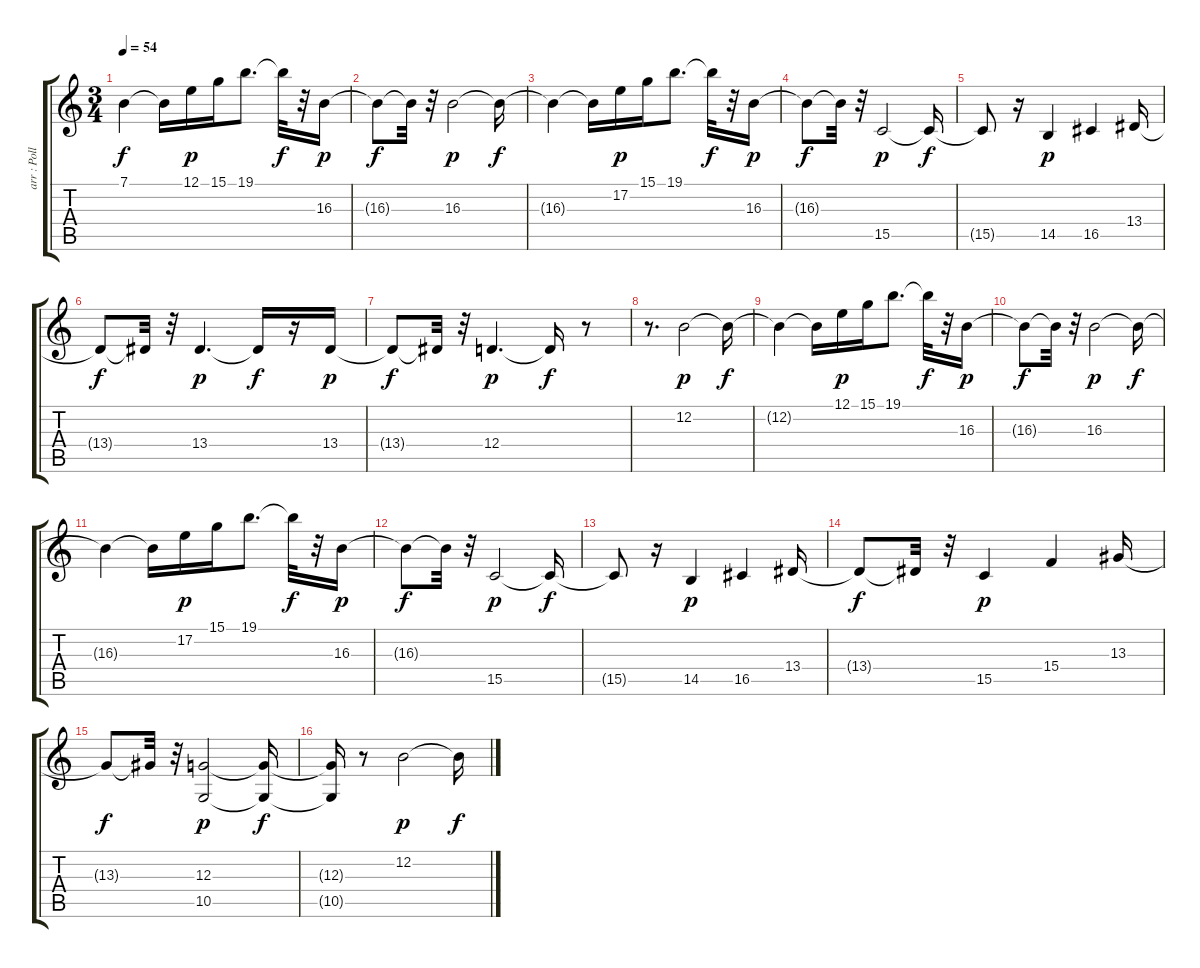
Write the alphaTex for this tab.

\track ("arr : Pollen" "arr : Poll") {instrument clarinet}
\staff {score tabs}
\tuning (E4 B3 G3 D3 A2 E2) {hide}
\ts (3 4)
\tempo 54
\clef g2
\ks c
7.1{t}.4{dy f} 7.1{t}.16 12.1.16{dy p} 15.1.16 19.1.8{d} 19.1{t}.32{dy f} r.32 16.3.16{dy p} |
16.3{t}.8{dy f} 16.3{t}.32 r.32 16.3.2{dy p} 16.3{t}.16{dy f} |
16.3{t}.4 16.3{t}.16 17.2.16{dy p} 15.1.16 19.1.8{d} 19.1{t}.32{dy f} r.32 16.3.16{dy p} |
16.3{t}.8{dy f} 16.3{t}.32 r.32 15.5.2{dy p} 15.5{t}.16{dy f} |
15.5{t}.8 r.16 14.5.4{dy p} 16.5.4 13.4.16 |
13.4{t}.8{dy f} 13.4{t}.32 r.32 13.4.4{d dy p} 13.4{t}.16{dy f} r.16 13.4.16{dy p} |
13.4{t}.8{dy f} 13.4{t}.32 r.32 12.4.4{d dy p} 12.4{t}.16{dy f} r.8 |
r.8{d} 12.2.2{dy p} 12.2{t}.16{dy f} |
12.2{t}.4 12.2{t}.16 12.1.16{dy p} 15.1.16 19.1.8{d} 19.1{t}.32{dy f} r.32 16.3.16{dy p} |
16.3{t}.8{dy f} 16.3{t}.32 r.32 16.3.2{dy p} 16.3{t}.16{dy f} |
16.3{t}.4 16.3{t}.16 17.2.16{dy p} 15.1.16 19.1.8{d} 19.1{t}.32{dy f} r.32 16.3.16{dy p} |
16.3{t}.8{dy f} 16.3{t}.32 r.32 15.5.2{dy p} 15.5{t}.16{dy f} |
15.5{t}.8 r.16 14.5.4{dy p} 16.5.4 13.4.16 |
13.4{t}.8{dy f} 13.4{t}.32 r.32 15.5.4{dy p} 15.4.4 13.3.16 |
13.3{t}.8{dy f} 13.3{t}.32 r.32 (12.3 10.5).2{dy p} (12.3{t} 10.5{t}).16{dy f} |
(12.3{t} 10.5{t}).16 r.8 12.2.2{dy p} 12.2{t}.16{dy f}
